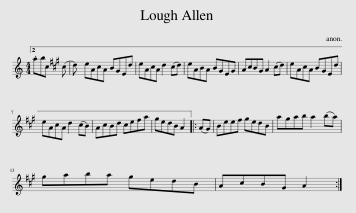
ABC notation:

X:1
L:1/8
M:4/4
I:linebreak $
K:C
V:1 treble
V:1
 .abc (^c d) | eA^cA B^GEd | eA^cA d2 (cd) | eABA B^GEG | A^cB^G A2 (cd) | %5
 eA^cA B^GEd |$ eA^cA d2 (cB) | A^cBd ce^fa | ^gedB A2 |: (A^G) | %10
 Bee^f ^gedB | a^gab a2 (ba) |$ ^gaba gedB | A^cB^G A2 :| %14
